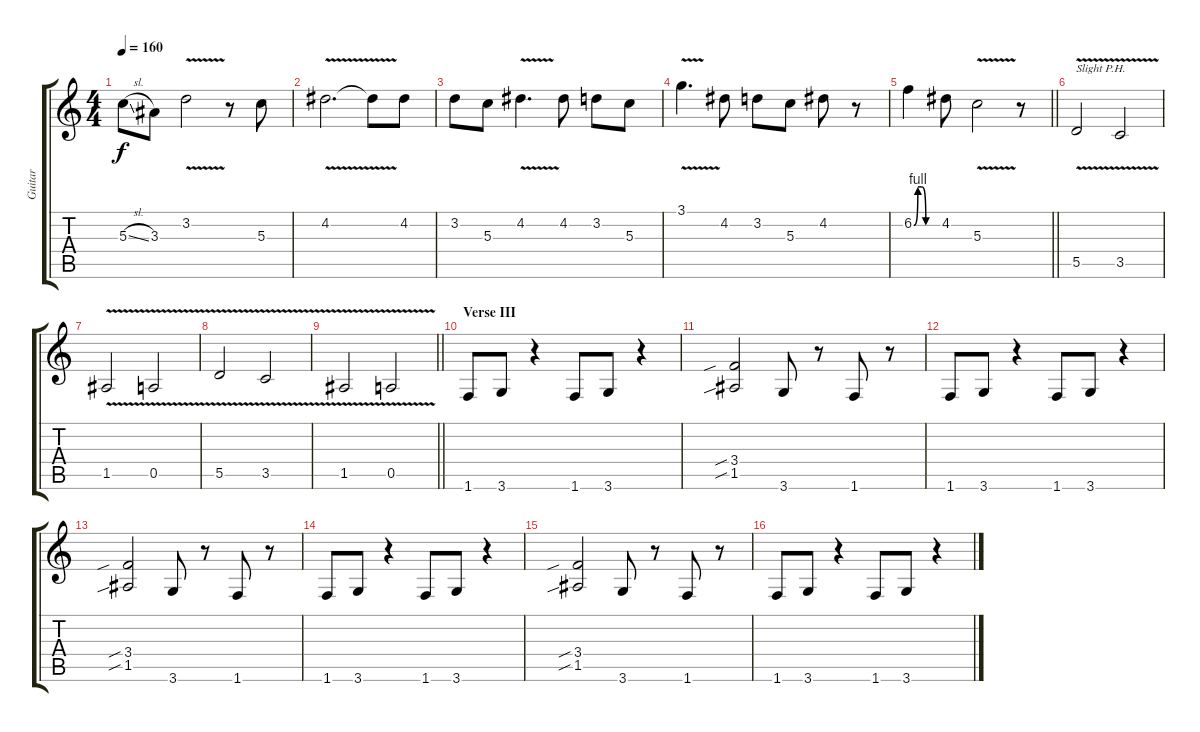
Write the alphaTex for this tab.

\track ("Guitar" "Guitar") {instrument distortionguitar}
\staff {score tabs}
\tuning (E4 B3 G3 D3 A2 E2) {hide}
\ts (4 4)
\tempo 160
\clef g2
\ks c
5.3{sl}.8{dy f} 3.3.8 3.2{v}.2 r.8 5.3.8 |
4.2{v}.2{d} 4.2{t}.8 4.2.8 |
3.2.8 5.3.8 4.2{v}.4{d} 4.2.8 3.2.8 5.3.8 |
3.1{v}.4{d} 4.2.8 3.2.8 5.3.8 4.2.8 r.8 |
\barLineRight lightlight
6.2{be (custom 0 0 10 4 20 4 30 0 60 0)}.4 4.2.8 5.3{v}.2 r.8 |
\section ("" "")
5.5{v}.2{txt "Slight P.H."} 3.5{v}.2 |
1.5{v}.2 0.5{v}.2 |
5.5{v}.2 3.5{v}.2 |
\barLineRight lightlight
1.5{v}.2 0.5{v}.2 |
\section ("" "Verse III")
1.6.8 3.6.8 r.4 1.6.8 3.6.8 r.4 |
(3.4{sib} 1.5{sib}).2 3.6.8 r.8 1.6.8 r.8 |
1.6.8 3.6.8 r.4 1.6.8 3.6.8 r.4 |
(3.4{sib} 1.5{sib}).2 3.6.8 r.8 1.6.8 r.8 |
1.6.8 3.6.8 r.4 1.6.8 3.6.8 r.4 |
(3.4{sib} 1.5{sib}).2 3.6.8 r.8 1.6.8 r.8 |
1.6.8 3.6.8 r.4 1.6.8 3.6.8 r.4
